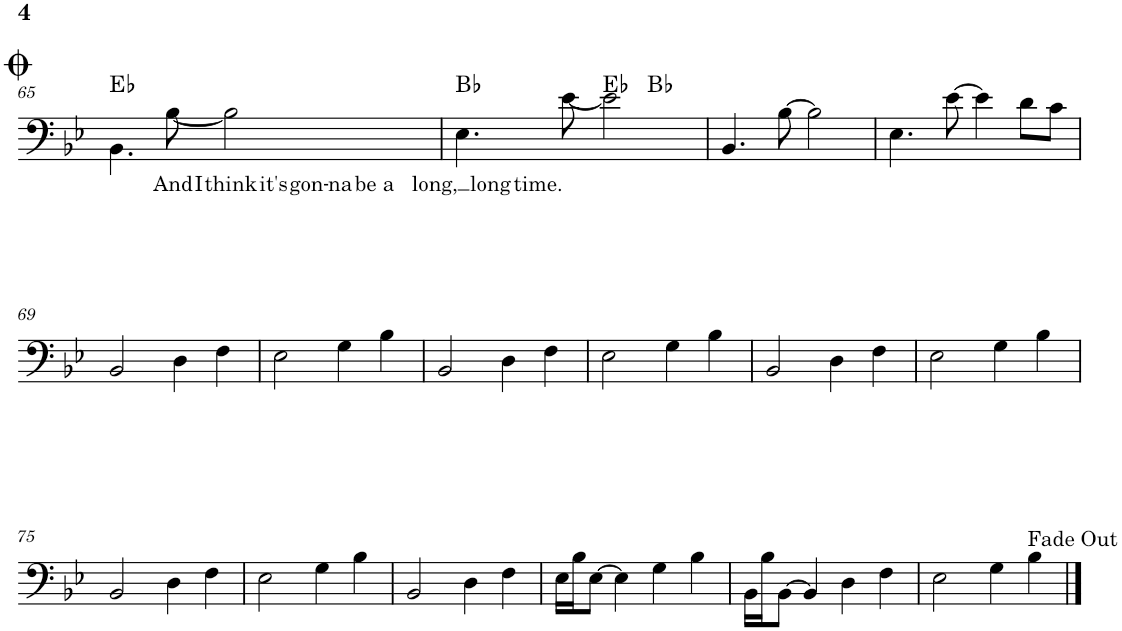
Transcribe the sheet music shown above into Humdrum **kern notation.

**kern	**text	**harte
*part1	*part1	*part1
*staff1	*staff1	*
*I"Electric Bass	*	*
*I'El. B.	*	*
!!LO:PB:g=z
*clefF4	*	*
*k[b-e-]	*	*
*M4/4	*	*
=65	=65	=65
*^	*	*
*	*^	*	*
*	*	*^	*	*
4ryy	1ryy	4.E-	4.BB-\	.	Eb:maj
8ryy	.	.	.	.	.
!	!	!	!	!LO:LY:b	!
16gLL	.	8e-	[8B-\	And	.
!	!	!	!	!LO:LY:b	!
16b-JJ	.	.	.	I	.
!	!	!	!	!LO:LY:b	!
16ee-LL	.	4e-	2B-\]	think	.
!	!	!	!	!LO:LY:b	!
16dd	.	.	.	it's	.
!	!	!	!	!LO:LY:b	!
16ee-	.	.	.	gon-	.
!	!	!	!	!LO:LY:b	!
16ddJJ	.	.	.	-na	.
!	!	!	!	!LO:LY:b	!
16ee-KL	.	8E-L	.	be	.
!	!	!	!	!LO:LY:b	!
8dd	.	.	.	a	.
.	.	8GJ	.	.	.
!	!	!	!	!LO:LY:b	!
[16ffJk	.	.	.	long,	.
=66	=66	=66	=66	=66	=66
16ffKL]	2ryy	4B-	4.E-\	.	Bb:maj
!	!	!	!	!LO:LY:b	!
8dd	.	.	.	long	.
!	!	!	!	!LO:LY:b	!
[16b-Jk	.	.	.	time.	.
4b-]	.	8.B-L	.	.	.
.	.	.	[8e-\	.	.
.	.	16B-Jk	.	.	.
2ryy	4ryy	4B-	2e-\]	.	Eb:maj
.	4ryy	8B-L	.	.	Bb:maj
.	.	8B-J	.	.	.
*v	*v	*v	*v	*	*
=67	=67	=67
4.BB-/	.	.
[8B-\	.	.
2B-\]	.	.
=68	=68	=68
4.E-\	.	.
[8e-\	.	.
4e-\]	.	.
8d\L	.	.
8c\J	.	.
!!LO:LB:g=z
=69	=69	=69
2BB-/	.	.
4D\	.	.
4F\	.	.
=70	=70	=70
2E-\	.	.
4G\	.	.
4B-\	.	.
=71	=71	=71
2BB-/	.	.
4D\	.	.
4F\	.	.
=72	=72	=72
2E-\	.	.
4G\	.	.
4B-\	.	.
=73	=73	=73
2BB-/	.	.
4D\	.	.
4F\	.	.
=74	=74	=74
2E-\	.	.
4G\	.	.
4B-\	.	.
!!LO:LB:g=z
=75	=75	=75
2BB-/	.	.
4D\	.	.
4F\	.	.
=76	=76	=76
2E-\	.	.
4G\	.	.
4B-\	.	.
=77	=77	=77
2BB-/	.	.
4D\	.	.
4F\	.	.
=78	=78	=78
16E-\LL	.	.
16B-\J	.	.
[8E-\J	.	.
4E-\]	.	.
4G\	.	.
4B-\	.	.
=79	=79	=79
16BB-\LL	.	.
16B-\J	.	.
[8BB-\J	.	.
4BB-/]	.	.
4D\	.	.
4F\	.	.
=80	=80	=80
2E-\	.	.
4G\	.	.
!LO:TX:a:t=Fade Out	!	!
4B-\	.	.
==	==	==
*-	*-	*-
